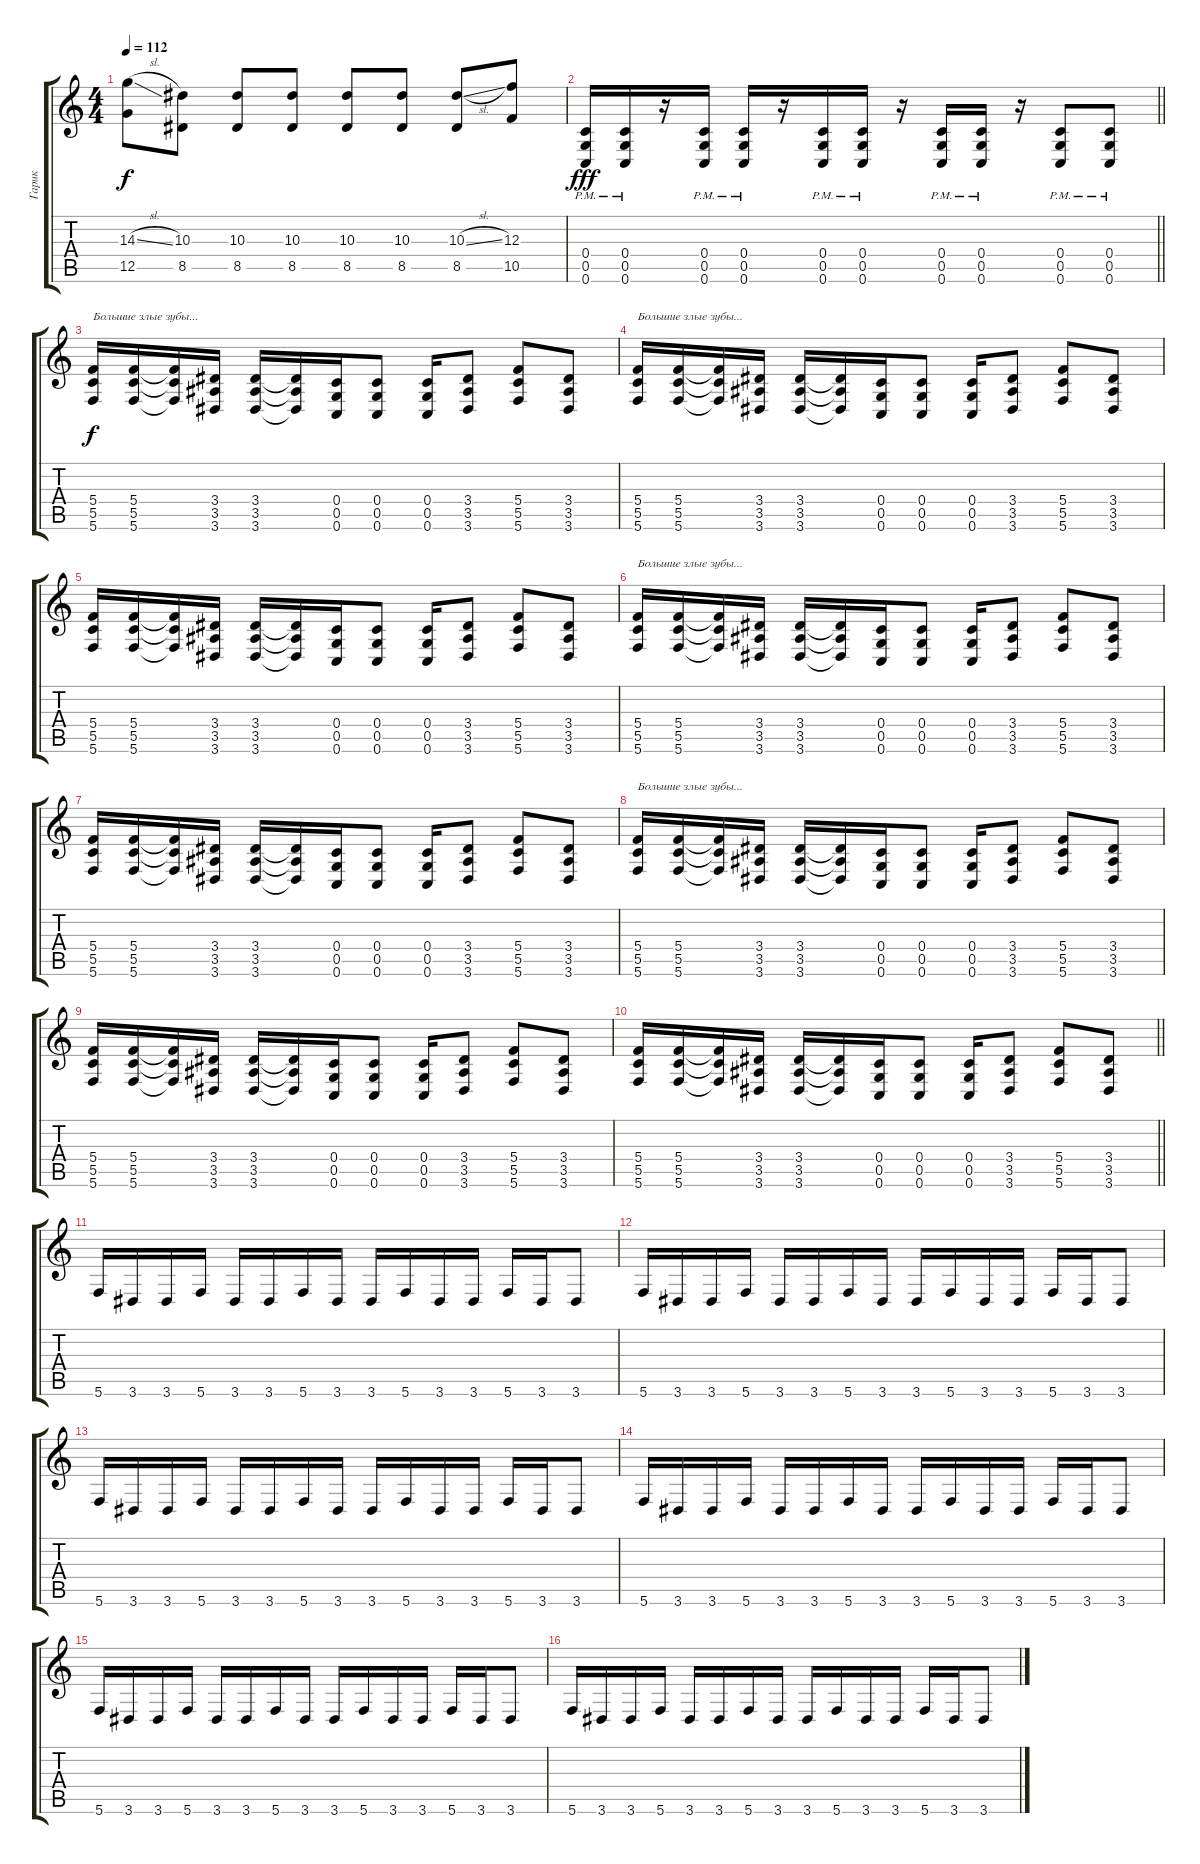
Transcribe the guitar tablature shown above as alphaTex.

\track ("Гарик" "Гарик") {instrument electricguitarclean}
\staff {score tabs}
\tuning (D4 A3 F3 C3 G2 C2) {hide}
\ts (4 4)
\tempo 112
\clef g2
\ks c
(14.3{sl} 12.5).8{dy f} (10.3 8.5).8 (10.3 8.5).8 (10.3 8.5).8 (10.3 8.5).8 (10.3 8.5).8 (10.3{sl} 8.5).8 (12.3 10.5).8 |
\barLineRight lightlight
(0.4{pm} 0.5{pm} 0.6{pm}).16{dy fff volume 14 instrument distortionguitar} (0.4{pm} 0.5{pm} 0.6{pm}).16 r.16 (0.4{pm} 0.5{pm} 0.6{pm}).16 (0.4{pm} 0.5{pm} 0.6{pm}).16 r.16 (0.4{pm} 0.5{pm} 0.6{pm}).16 (0.4{pm} 0.5{pm} 0.6{pm}).16 r.16 (0.4{pm} 0.5{pm} 0.6{pm}).16 (0.4{pm} 0.5{pm} 0.6{pm}).16 r.16 (0.4{pm} 0.5{pm} 0.6{pm}).8 (0.4{pm} 0.5{pm} 0.6{pm}).8 |
(5.4 5.5 5.6).16{txt "Большие злые зубы..." dy f} (5.4 5.5 5.6).16 (5.4{t} 5.5{t} 5.6{t}).16 (3.4 3.5 3.6).16 (3.4 3.5 3.6).16 (3.4{t} 3.5{t} 3.6{t}).16 (0.4 0.5 0.6).16 (0.4 0.5 0.6).8 (0.4 0.5 0.6).16 (3.4 3.5 3.6).8 (5.4 5.5 5.6).8 (3.4 3.5 3.6).8 |
(5.4 5.5 5.6).16{txt "Большие злые зубы..."} (5.4 5.5 5.6).16 (5.4{t} 5.5{t} 5.6{t}).16 (3.4 3.5 3.6).16 (3.4 3.5 3.6).16 (3.4{t} 3.5{t} 3.6{t}).16 (0.4 0.5 0.6).16 (0.4 0.5 0.6).8 (0.4 0.5 0.6).16 (3.4 3.5 3.6).8 (5.4 5.5 5.6).8 (3.4 3.5 3.6).8 |
(5.4 5.5 5.6).16 (5.4 5.5 5.6).16 (5.4{t} 5.5{t} 5.6{t}).16 (3.4 3.5 3.6).16 (3.4 3.5 3.6).16 (3.4{t} 3.5{t} 3.6{t}).16 (0.4 0.5 0.6).16 (0.4 0.5 0.6).8 (0.4 0.5 0.6).16 (3.4 3.5 3.6).8 (5.4 5.5 5.6).8 (3.4 3.5 3.6).8 |
(5.4 5.5 5.6).16{txt "Большие злые зубы..."} (5.4 5.5 5.6).16 (5.4{t} 5.5{t} 5.6{t}).16 (3.4 3.5 3.6).16 (3.4 3.5 3.6).16 (3.4{t} 3.5{t} 3.6{t}).16 (0.4 0.5 0.6).16 (0.4 0.5 0.6).8 (0.4 0.5 0.6).16 (3.4 3.5 3.6).8 (5.4 5.5 5.6).8 (3.4 3.5 3.6).8 |
(5.4 5.5 5.6).16 (5.4 5.5 5.6).16 (5.4{t} 5.5{t} 5.6{t}).16 (3.4 3.5 3.6).16 (3.4 3.5 3.6).16 (3.4{t} 3.5{t} 3.6{t}).16 (0.4 0.5 0.6).16 (0.4 0.5 0.6).8 (0.4 0.5 0.6).16 (3.4 3.5 3.6).8 (5.4 5.5 5.6).8 (3.4 3.5 3.6).8 |
(5.4 5.5 5.6).16{txt "Большие злые зубы..."} (5.4 5.5 5.6).16 (5.4{t} 5.5{t} 5.6{t}).16 (3.4 3.5 3.6).16 (3.4 3.5 3.6).16 (3.4{t} 3.5{t} 3.6{t}).16 (0.4 0.5 0.6).16 (0.4 0.5 0.6).8 (0.4 0.5 0.6).16 (3.4 3.5 3.6).8 (5.4 5.5 5.6).8 (3.4 3.5 3.6).8 |
(5.4 5.5 5.6).16 (5.4 5.5 5.6).16 (5.4{t} 5.5{t} 5.6{t}).16 (3.4 3.5 3.6).16 (3.4 3.5 3.6).16 (3.4{t} 3.5{t} 3.6{t}).16 (0.4 0.5 0.6).16 (0.4 0.5 0.6).8 (0.4 0.5 0.6).16 (3.4 3.5 3.6).8 (5.4 5.5 5.6).8 (3.4 3.5 3.6).8 |
\barLineRight lightlight
(5.4 5.5 5.6).16 (5.4 5.5 5.6).16 (5.4{t} 5.5{t} 5.6{t}).16 (3.4 3.5 3.6).16 (3.4 3.5 3.6).16 (3.4{t} 3.5{t} 3.6{t}).16 (0.4 0.5 0.6).16 (0.4 0.5 0.6).8 (0.4 0.5 0.6).16 (3.4 3.5 3.6).8 (5.4 5.5 5.6).8 (3.4 3.5 3.6).8 |
5.6.16{volume 10 instrument overdrivenguitar} 3.6.16 3.6.16 5.6.16 3.6.16 3.6.16 5.6.16 3.6.16 3.6.16 5.6.16 3.6.16 3.6.16 5.6.16 3.6.16 3.6.8 |
5.6.16{volume 10 instrument overdrivenguitar} 3.6.16 3.6.16 5.6.16 3.6.16 3.6.16 5.6.16 3.6.16 3.6.16 5.6.16 3.6.16 3.6.16 5.6.16 3.6.16 3.6.8 |
5.6.16{volume 10 instrument overdrivenguitar} 3.6.16 3.6.16 5.6.16 3.6.16 3.6.16 5.6.16 3.6.16 3.6.16 5.6.16 3.6.16 3.6.16 5.6.16 3.6.16 3.6.8 |
5.6.16{volume 10 instrument overdrivenguitar} 3.6.16 3.6.16 5.6.16 3.6.16 3.6.16 5.6.16 3.6.16 3.6.16 5.6.16 3.6.16 3.6.16 5.6.16 3.6.16 3.6.8 |
5.6.16{volume 10 instrument overdrivenguitar} 3.6.16 3.6.16 5.6.16 3.6.16 3.6.16 5.6.16 3.6.16 3.6.16 5.6.16 3.6.16 3.6.16 5.6.16 3.6.16 3.6.8 |
5.6.16{volume 10 instrument overdrivenguitar} 3.6.16 3.6.16 5.6.16 3.6.16 3.6.16 5.6.16 3.6.16 3.6.16 5.6.16 3.6.16 3.6.16 5.6.16 3.6.16 3.6.8
